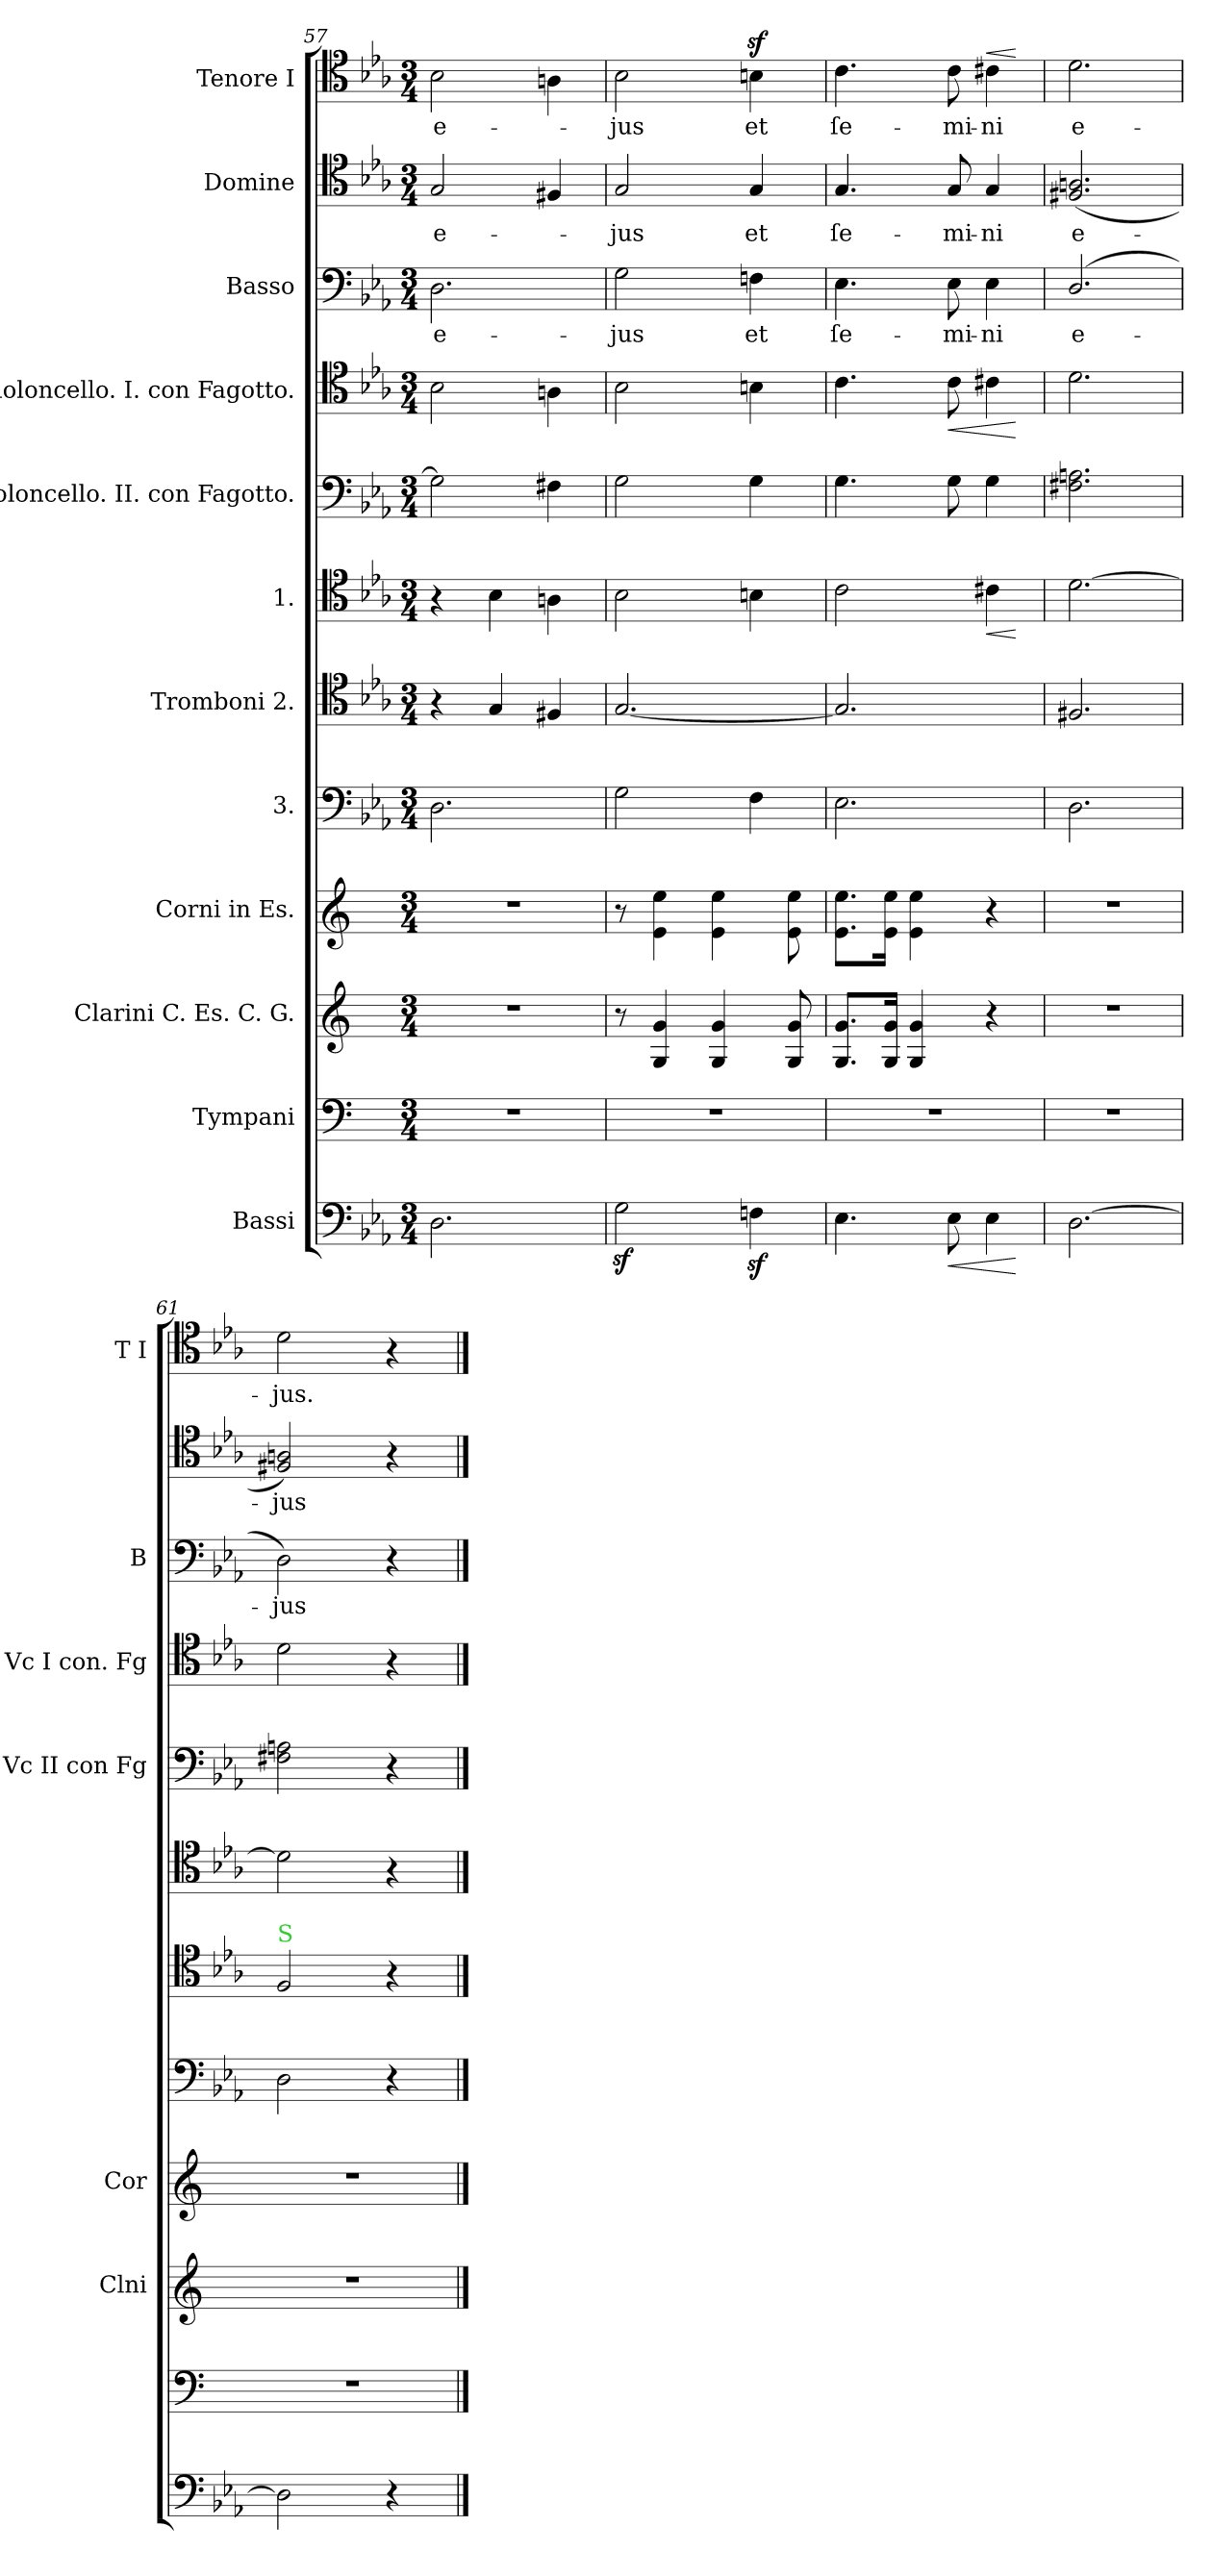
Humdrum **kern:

**kern	**dynam	**kern	**kern	**kern	**kern	**kern	**kern	**dynam	**kern	**kern	**dynam	**kern	**text	**kern	**text	**kern	**text	**dynam
*part12	*part12	*part11	*part10	*part9	*part8	*part7	*part6	*part6	*part5	*part4	*part4	*part3	*part3	*part2	*part2	*part1	*part1	*part1
*staff12	*staff12	*staff11	*staff10	*staff9	*staff8	*staff7	*staff6	*staff6	*staff5	*staff4	*staff4	*staff3	*staff3	*staff2	*staff2	*staff1	*staff1	*staff1
*I"Bassi	*	*I"Tympani	*I"Clarini C. Es. C. G.	*I"Corni in Es.	*I"3.	*I"Tromboni 2.	*I"1.	*	*I"Violoncello. II. con Fagotto.	*I"Violoncello. I. con Fagotto.	*	*I"Basso	*	*I"Domine	*	*I"Tenore I	*	*
*	*	*	*I'Clni	*I'Cor	*	*	*	*	*I'Vc II con Fg	*I'Vc I con. Fg	*	*I'B	*	*	*	*I'T I	*	*
*clefF4	*	*clefF4	*clefG2	*clefG2	*clefF4	*clefC4	*clefC4	*	*clefF4	*clefC4	*	*clefF4	*	*clefC4	*	*clefC4	*	*
*	*	*	*	*ITrd5c9	*	*	*	*	*	*	*	*	*	*	*	*	*	*
*k[b-e-a-]	*	*k[]	*k[]	*k[b-e-a-]	*k[b-e-a-]	*k[b-e-a-]	*k[b-e-a-]	*	*k[b-e-a-]	*k[b-e-a-]	*	*k[b-e-a-]	*	*k[b-e-a-]	*	*k[b-e-a-]	*	*
*c:	*	*	*	*	*c:	*c:	*c:	*	*c:	*c:	*	*c:	*	*c:	*	*c:	*	*
*M3/4	*	*M3/4	*M3/4	*M3/4	*M3/4	*M3/4	*M3/4	*	*M3/4	*M3/4	*	*M3/4	*	*M3/4	*	*M3/4	*	*
=57	=57	=57	=57	=57	=57	=57	=57	=57	=57	=57	=57	=57	=57	=57	=57	=57	=57	=57
2.D\	.	2.r	2.r	2.r	2.D\	4r	4r	.	2G\]	2B-\	.	2.D\	e-	2G/	e-	2B-\	e-	.
.	.	.	.	.	.	4G/	4B-\	.	.	.	.	.	.	.	.	.	.	.
.	.	.	.	.	.	4F#X/	4An\	.	4F#X\	4An\	.	.	.	4F#X/	.	4An\	.	.
=58	=58	=58	=58	=58	=58	=58	=58	=58	=58	=58	=58	=58	=58	=58	=58	=58	=58	=58
2Gz\	.	2.r	8r	8r	2G\	[2.G/	2B-\	.	2G\	2B-\	.	2G\	-jus	2G/	-jus	2B-\	-jus	.
.	.	.	4G/ 4g/	4G\ 4g\	.	.	.	.	.	.	.	.	.	.	.	.	.	.
.	.	.	4G/ 4g/	4G\ 4g\	.	.	.	.	.	.	.	.	.	.	.	.	.	.
4Fnz\	.	.	.	.	4F\	.	4Bn\	.	4G\	4Bn\	.	4Fn\	et	4G/	et	4Bnz>\	et	.
.	.	.	8G/ 8g/	8G\ 8g\	.	.	.	.	.	.	.	.	.	.	.	.	.	.
=59	=59	=59	=59	=59	=59	=59	=59	=59	=59	=59	=59	=59	=59	=59	=59	=59	=59	=59
4.E-\	.	2.r	8.G/ 8.g/L	8.G\ 8.g\L	2.E-\	2.G/]	2c\	.	4.G\	4.c\	.	4.E-\	ſe-	4.G/	ſe-	4.c\	ſe-	.
.	.	.	16G/ 16g/Jk	16G\ 16g\Jk	.	.	.	.	.	.	.	.	.	.	.	.	.	.
.	.	.	4G/ 4g/	4G\ 4g\	.	.	.	.	.	.	.	.	.	.	.	.	.	.
!	!LO:HP:b	!	!	!	!	!	!	!	!	!	!LO:HP:b	!	!	!	!	!	!	!
8E-\	<	.	.	.	.	.	.	.	8G\	8c\	<	8E-\	-mi-	8G/	-mi-	8c\	-mi-	.
!	!	!	!	!	!	!	!	!LO:HP:b	!	!	!	!	!	!	!	!	!	!LO:HP:a
4E-\	.	.	4r	4r	.	.	4c#X\	<	4G\	4c#X\	.	4E-\	-ni	4G/	-ni	4c#X\	-ni	<
.	[	.	.	.	.	.	.	[	.	.	[	.	.	.	.	.	.	[
=60	=60	=60	=60	=60	=60	=60	=60	=60	=60	=60	=60	=60	=60	=60	=60	=60	=60	=60
[2.D\	.	2.r	2.r	2.r	2.D\	2.F#X/	[2.d\	.	2.F#X\ 2.An\	2.d\	.	(>2.D/	e-	(>2.F#X/ 2.An/	e-	2.d\	e-	.
=61	=61	=61	=61	=61	=61	=61	=61	=61	=61	=61	=61	=61	=61	=61	=61	=61	=61	=61
!	!	!	!	!	!	!LO:TX:a:color=limegreen:t=S	!	!	!	!	!	!	!	!	!	!	!	!
2D\]	.	2.r	2.r	2.r	2D\	2F/	2d\]	.	2F#X\ 2An\	2d\	.	2D\)	-jus	2F#X/ 2An/)	-jus	2d\	-jus.	.
4r	.	.	.	.	4r	4r	4r	.	4r	4r	.	4r	.	4r	.	4r	.	.
==	==	==	==	==	==	==	==	==	==	==	==	==	==	==	==	==	==	==
*-	*-	*-	*-	*-	*-	*-	*-	*-	*-	*-	*-	*-	*-	*-	*-	*-	*-	*-
